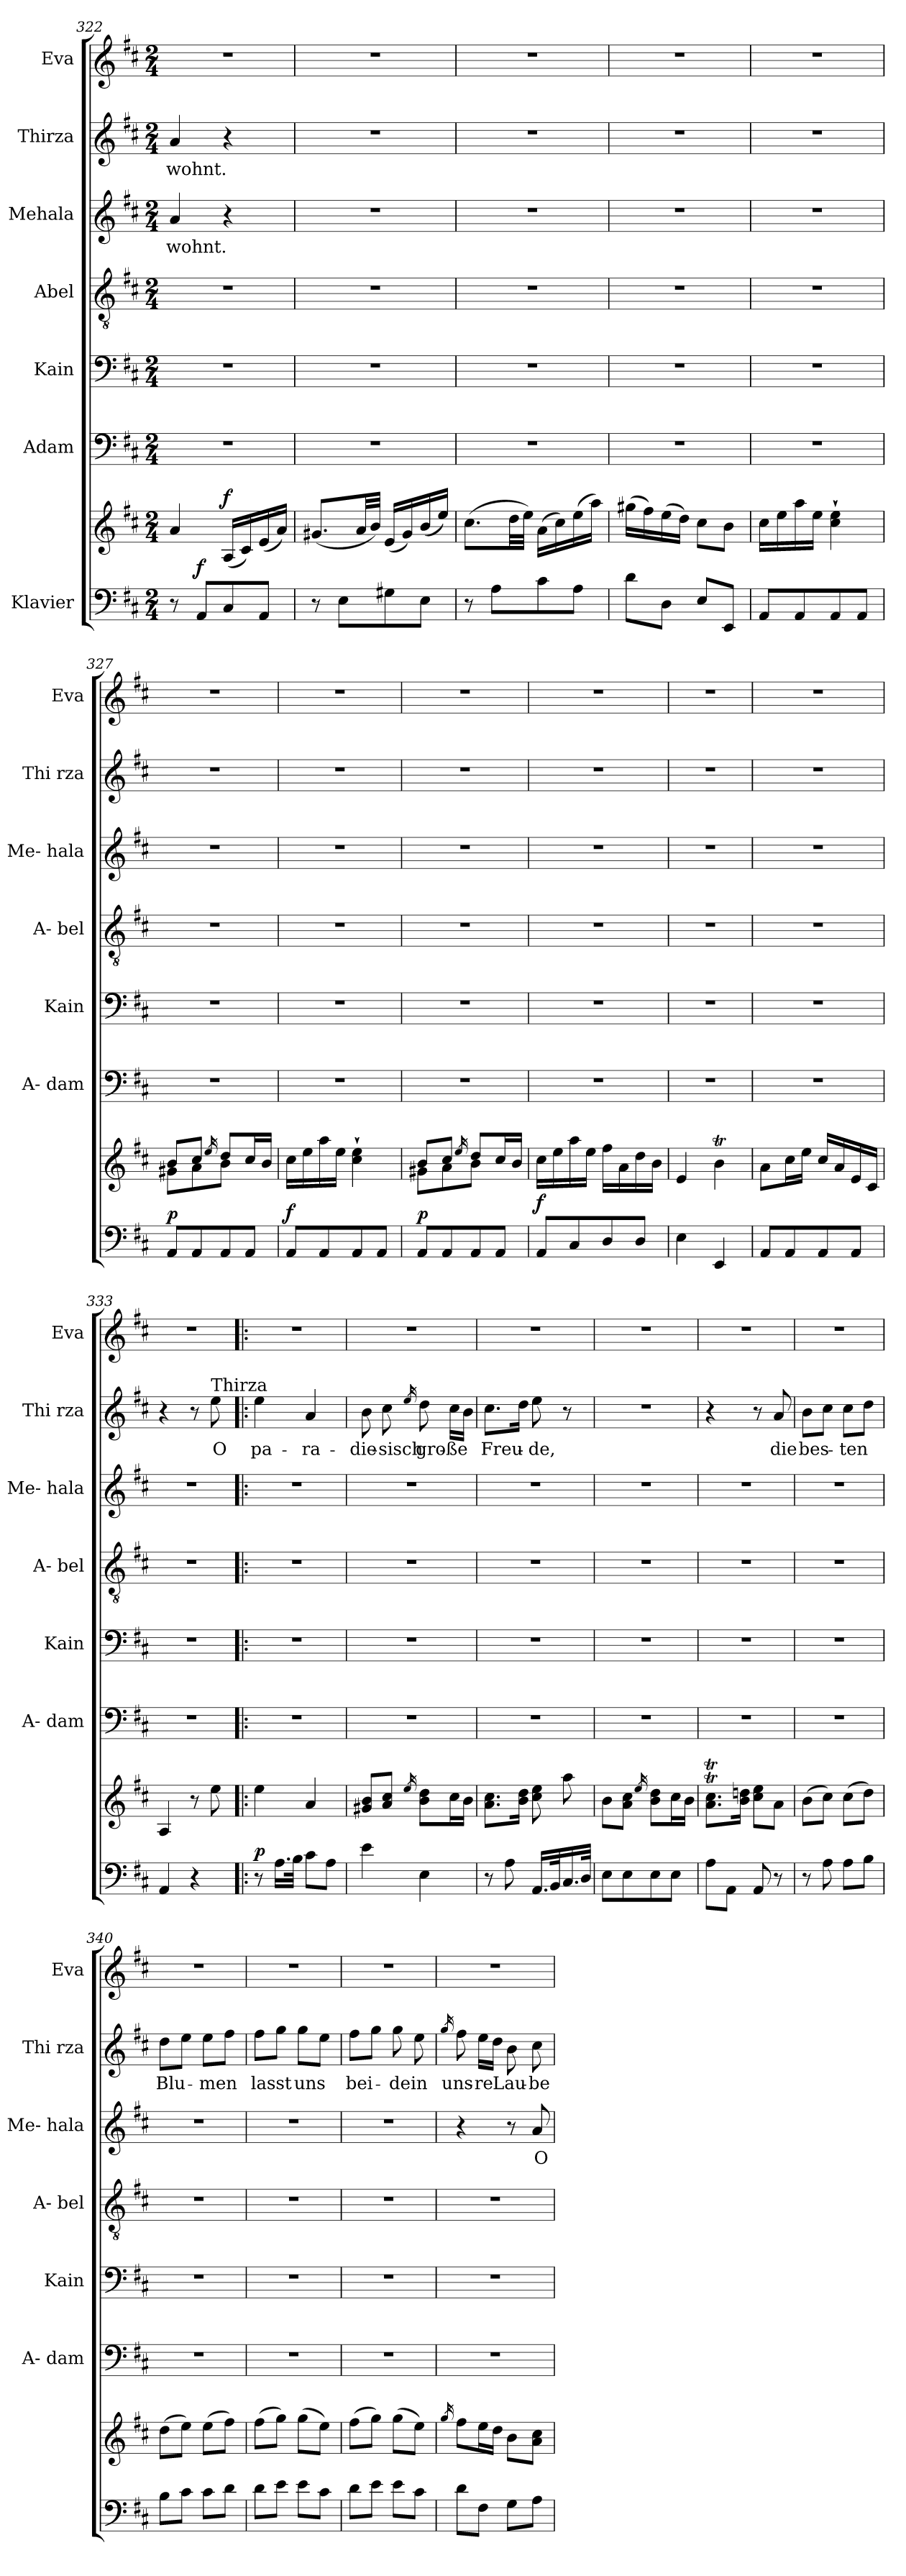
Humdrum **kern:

**kern	**kern	**dynam	**kern	**kern	**kern	**kern	**text	**kern	**text	**kern
*part7	*part7	*part7	*part6	*part5	*part4	*part3	*part3	*part2	*part2	*part1
*staff8	*staff7	*staff7/8	*staff6	*staff5	*staff4	*staff3	*staff3	*staff2	*staff2	*staff1
*I"Klavier	*	*	*I"Adam	*I"Kain	*I"Abel	*I"Mehala	*	*I"Thirza	*	*I"Eva
*	*	*	*I'A- dam	*I'Kain	*I'A- bel	*I'Me- hala	*	*I'Thi rza	*	*I'Eva
!!LO:PB:g=z
*clefF4	*clefG2	*	*clefF4	*clefF4	*clefGv2	*clefG2	*	*clefG2	*	*clefG2
*k[f#c#]	*k[f#c#]	*	*k[f#c#]	*k[f#c#]	*k[f#c#]	*k[f#c#]	*	*k[f#c#]	*	*k[f#c#]
*D:	*D:	*	*D:	*D:	*D:	*D:	*	*D:	*	*D:
*M2/4	*M2/4	*	*M2/4	*M2/4	*M2/4	*M2/4	*	*M2/4	*	*M2/4
=322	=322	=322	=322	=322	=322	=322	=322	=322	=322	=322
!	!	!	!	!	!	!	!LO:LY:b	!	!LO:LY:b	!
8r	4a/	.	2r	2r	2r	4a/	wohnt.	4a/	wohnt.	2r
!	!	!LO:DY:a=2	!	!	!	!	!	!	!	!
8AA/L	.	f	.	.	.	.	.	.	.	.
!	!	!LO:DY:a	!	!	!	!	!	!	!	!
8C#/	(<16A/LL	f	.	.	.	4r	.	4r	.	.
.	16c#/)	.	.	.	.	.	.	.	.	.
8AA/J	(<16e/	.	.	.	.	.	.	.	.	.
.	16a/JJ)	.	.	.	.	.	.	.	.	.
=323	=323	=323	=323	=323	=323	=323	=323	=323	=323	=323
8r	(<8.g#X/L	.	2r	2r	2r	2r	.	2r	.	2r
8E\L	.	.	.	.	.	.	.	.	.	.
.	32a/LL	.	.	.	.	.	.	.	.	.
.	32b/JJJ)	.	.	.	.	.	.	.	.	.
8G#X\	(<16e/LL	.	.	.	.	.	.	.	.	.
.	16g#/)	.	.	.	.	.	.	.	.	.
8E\J	(<16b/	.	.	.	.	.	.	.	.	.
.	16ee/JJ)	.	.	.	.	.	.	.	.	.
=324	=324	=324	=324	=324	=324	=324	=324	=324	=324	=324
8r	(>8.cc#\L	.	2r	2r	2r	2r	.	2r	.	2r
8A\L	.	.	.	.	.	.	.	.	.	.
.	32dd\LL	.	.	.	.	.	.	.	.	.
.	32ee\JJJ)	.	.	.	.	.	.	.	.	.
8c#\	(>16a\LL	.	.	.	.	.	.	.	.	.
.	16cc#\)	.	.	.	.	.	.	.	.	.
8A\J	(>16ee\	.	.	.	.	.	.	.	.	.
.	16aa\JJ)	.	.	.	.	.	.	.	.	.
=325	=325	=325	=325	=325	=325	=325	=325	=325	=325	=325
8d\L	(>16gg#X\LL	.	2r	2r	2r	2r	.	2r	.	2r
.	16ff#\)	.	.	.	.	.	.	.	.	.
8D\J	(>16ee\	.	.	.	.	.	.	.	.	.
.	16dd\JJ)	.	.	.	.	.	.	.	.	.
8E/L	8cc#\L	.	.	.	.	.	.	.	.	.
8EE/J	8b\J	.	.	.	.	.	.	.	.	.
=326	=326	=326	=326	=326	=326	=326	=326	=326	=326	=326
8AA/L	16cc#\LL	.	2r	2r	2r	2r	.	2r	.	2r
.	16ee\	.	.	.	.	.	.	.	.	.
8AA/	16aa\	.	.	.	.	.	.	.	.	.
.	16ee\JJ	.	.	.	.	.	.	.	.	.
8AA/	4cc#\`> 4ee\`>	.	.	.	.	.	.	.	.	.
8AA/J	.	.	.	.	.	.	.	.	.	.
=327	=327	=327	=327	=327	=327	=327	=327	=327	=327	=327
*	*^	*	*	*	*	*	*	*	*	*
!	!	!	!LO:DY:a=2	!	!	!	!	!	!	!	!
8AA/L	8b/L	8g#X\L	p	2r	2r	2r	2r	.	2r	.	2r
8AA/	8cc#/J	8a\	.	.	.	.	.	.	.	.	.
.	16qee/	.	.	.	.	.	.	.	.	.	.
8AA/	8dd/L	8b\J	.	.	.	.	.	.	.	.	.
8AA/J	16cc#/L	8ryy	.	.	.	.	.	.	.	.	.
.	16b/JJ	.	.	.	.	.	.	.	.	.	.
*	*v	*v	*	*	*	*	*	*	*	*	*
=328	=328	=328	=328	=328	=328	=328	=328	=328	=328	=328
!	!	!LO:DY:a=2	!	!	!	!	!	!	!	!
8AA/L	16cc#\LL	f	2r	2r	2r	2r	.	2r	.	2r
.	16ee\	.	.	.	.	.	.	.	.	.
8AA/	16aa\	.	.	.	.	.	.	.	.	.
.	16ee\JJ	.	.	.	.	.	.	.	.	.
8AA/	4cc#\`> 4ee\`>	.	.	.	.	.	.	.	.	.
8AA/J	.	.	.	.	.	.	.	.	.	.
!!LO:LB:g=z
=329	=329	=329	=329	=329	=329	=329	=329	=329	=329	=329
*	*^	*	*	*	*	*	*	*	*	*
!	!	!	!LO:DY:a=2	!	!	!	!	!	!	!	!
8AA/L	8b/L	8g#X\L	p	2r	2r	2r	2r	.	2r	.	2r
8AA/	8cc#/J	8a\	.	.	.	.	.	.	.	.	.
.	16qee/	.	.	.	.	.	.	.	.	.	.
8AA/	8dd/L	8b\J	.	.	.	.	.	.	.	.	.
8AA/J	16cc#/L	8ryy	.	.	.	.	.	.	.	.	.
.	16b/JJ	.	.	.	.	.	.	.	.	.	.
*	*v	*v	*	*	*	*	*	*	*	*	*
=330	=330	=330	=330	=330	=330	=330	=330	=330	=330	=330
!	!	!LO:DY:a=2	!	!	!	!	!	!	!	!
8AA/L	16cc#\LL	f	2r	2r	2r	2r	.	2r	.	2r
.	16ee\	.	.	.	.	.	.	.	.	.
8C#/	16aa\	.	.	.	.	.	.	.	.	.
.	16ee\JJ	.	.	.	.	.	.	.	.	.
8D/	16ff#\LL	.	.	.	.	.	.	.	.	.
.	16a\	.	.	.	.	.	.	.	.	.
8D/J	16dd\	.	.	.	.	.	.	.	.	.
.	16b\JJ	.	.	.	.	.	.	.	.	.
=331	=331	=331	=331	=331	=331	=331	=331	=331	=331	=331
4E\	4e/	.	2r	2r	2r	2r	.	2r	.	2r
4EE/	4bT\	.	.	.	.	.	.	.	.	.
=332	=332	=332	=332	=332	=332	=332	=332	=332	=332	=332
8AA/L	8a\L	.	2r	2r	2r	2r	.	2r	.	2r
8AA/	16cc#\L	.	.	.	.	.	.	.	.	.
.	16ee\JJ	.	.	.	.	.	.	.	.	.
8AA/	16cc#/LL	.	.	.	.	.	.	.	.	.
.	16a/	.	.	.	.	.	.	.	.	.
8AA/J	16e/	.	.	.	.	.	.	.	.	.
.	16c#/JJ	.	.	.	.	.	.	.	.	.
=333	=333	=333	=333	=333	=333	=333	=333	=333	=333	=333
4AA/	4A/	.	2r	2r	2r	2r	.	4r	.	2r
4r	8r	.	.	.	.	.	.	8r	.	.
!	!	!	!	!	!	!	!	!LO:TX:a:t=Thirza	!	!
!	!	!	!	!	!	!	!	!	!LO:LY:b	!
.	8ee\	.	.	.	.	.	.	8ee\	O	.
=334!|:	=334!|:	=334!|:	=334!|:	=334!|:	=334!|:	=334!|:	=334!|:	=334!|:	=334!|:	=334!|:
!	!	!LO:DY:a=2	!	!	!	!	!	!	!LO:LY:b	!
8r	4ee\	p	2r	2r	2r	2r	.	4ee\	pa-	2r
16.A\LL	.	.	.	.	.	.	.	.	.	.
32B\JJk	.	.	.	.	.	.	.	.	.	.
!	!	!	!	!	!	!	!	!	!LO:LY:b	!
8c#\L	4a/	.	.	.	.	.	.	4a/	-ra-	.
8A\J	.	.	.	.	.	.	.	.	.	.
=335	=335	=335	=335	=335	=335	=335	=335	=335	=335	=335
!	!	!	!	!	!	!	!	!	!LO:LY:b	!
4e\	8g#X/ 8b/L	.	2r	2r	2r	2r	.	8b\	-die-	2r
!	!	!	!	!	!	!	!	!	!LO:LY:b	!
.	8a/ 8cc#/J	.	.	.	.	.	.	8cc#\	-sisch	.
.	16qee/	.	.	.	.	.	.	16qee/	.	.
!	!	!	!	!	!	!	!	!	!LO:LY:b	!
4E\	8b\ 8dd\L	.	.	.	.	.	.	8dd\	gro-	.
!	!	!	!	!	!	!	!	!	!LO:LY:b	!
.	16cc#\L	.	.	.	.	.	.	16cc#\LL	-ße	.
.	16b\JJ	.	.	.	.	.	.	16b\JJ	.	.
!!LO:PB:g=z
=336	=336	=336	=336	=336	=336	=336	=336	=336	=336	=336
!	!	!	!	!	!	!	!	!	!LO:LY:b	!
8r	8.a\ 8.cc#\L	.	2r	2r	2r	2r	.	8.cc#\L	Freu-	2r
8A\	.	.	.	.	.	.	.	.	.	.
.	16b\ 16dd\Jk	.	.	.	.	.	.	16dd\Jk	.	.
!	!	!	!	!	!	!	!	!	!LO:LY:b	!
16.AA/LL	8cc#\ 8ee\	.	.	.	.	.	.	8ee\	-de,	.
32BB/k	.	.	.	.	.	.	.	.	.	.
16.C#/	8aa\	.	.	.	.	.	.	8r	.	.
32D/JJk	.	.	.	.	.	.	.	.	.	.
=337	=337	=337	=337	=337	=337	=337	=337	=337	=337	=337
8E\L	8b\L	.	2r	2r	2r	2r	.	2r	.	2r
8E\	8a\ 8cc#\J	.	.	.	.	.	.	.	.	.
.	16qee/	.	.	.	.	.	.	.	.	.
8E\	8b\ 8dd\L	.	.	.	.	.	.	.	.	.
8E\J	16cc#\L	.	.	.	.	.	.	.	.	.
.	16b\JJ	.	.	.	.	.	.	.	.	.
=338	=338	=338	=338	=338	=338	=338	=338	=338	=338	=338
8A\L	8.a\T 8.cc#\TL	.	2r	2r	2r	2r	.	4r	.	2r
8AA\J	.	.	.	.	.	.	.	.	.	.
.	16b\ 16dd\Jk	.	.	.	.	.	.	.	.	.
8AA/	8cc#\ 8ee\L	.	.	.	.	.	.	8r	.	.
!	!	!	!	!	!	!	!	!	!LO:LY:b	!
8r	8a\J	.	.	.	.	.	.	8a/	die	.
=339	=339	=339	=339	=339	=339	=339	=339	=339	=339	=339
!	!	!	!	!	!	!	!	!	!LO:LY:b	!
8r	(>8b\L	.	2r	2r	2r	2r	.	8b\L	bes-	2r
8A\	8cc#\J)	.	.	.	.	.	.	8cc#\J	.	.
!	!	!	!	!	!	!	!	!	!LO:LY:b	!
8A\L	(>8cc#\L	.	.	.	.	.	.	8cc#\L	-ten	.
8B\J	8dd\J)	.	.	.	.	.	.	8dd\J	.	.
=340	=340	=340	=340	=340	=340	=340	=340	=340	=340	=340
!	!	!	!	!	!	!	!	!	!LO:LY:b	!
8B\L	(>8dd\L	.	2r	2r	2r	2r	.	8dd\L	Blu-	2r
8c#\J	8ee\J)	.	.	.	.	.	.	8ee\J	.	.
!	!	!	!	!	!	!	!	!	!LO:LY:b	!
8c#\L	(>8ee\L	.	.	.	.	.	.	8ee\L	-men	.
8d\J	8ff#\J)	.	.	.	.	.	.	8ff#\J	.	.
=341	=341	=341	=341	=341	=341	=341	=341	=341	=341	=341
!	!	!	!	!	!	!	!	!	!LO:LY:b	!
8d\L	(>8ff#\L	.	2r	2r	2r	2r	.	8ff#\L	lasst	2r
8e\J	8gg\J)	.	.	.	.	.	.	8gg\J	.	.
!	!	!	!	!	!	!	!	!	!LO:LY:b	!
8e\L	(>8gg\L	.	.	.	.	.	.	8gg\L	uns	.
8c#\J	8ee\J)	.	.	.	.	.	.	8ee\J	.	.
!!LO:LB:g=z
=342	=342	=342	=342	=342	=342	=342	=342	=342	=342	=342
!	!	!	!	!	!	!	!	!	!LO:LY:b	!
8d\L	(>8ff#\L	.	2r	2r	2r	2r	.	8ff#\L	bei-	2r
8e\J	8gg\J)	.	.	.	.	.	.	8gg\J	.	.
!	!	!	!	!	!	!	!	!	!LO:LY:b	!
8e\L	(>8gg\L	.	.	.	.	.	.	8gg\	-de	.
!	!	!	!	!	!	!	!	!	!LO:LY:b	!
8c#\J	8ee\J)	.	.	.	.	.	.	8ee\	in	.
=343	=343	=343	=343	=343	=343	=343	=343	=343	=343	=343
.	16qgg/	.	.	.	.	.	.	16qgg/	.	.
!	!	!	!	!	!	!	!	!	!LO:LY:b	!
8d\L	8ff#\L	.	2r	2r	2r	4r	.	8ff#\	uns-	2r
!	!	!	!	!	!	!	!	!	!LO:LY:b	!
8F#\J	16ee\L	.	.	.	.	.	.	16ee\LL	-re	.
.	16dd\JJ	.	.	.	.	.	.	16dd\JJ	.	.
!	!	!	!	!	!	!	!	!	!LO:LY:b	!
8G\L	8b\L	.	.	.	.	8r	.	8b\	Lau-	.
!	!	!	!	!	!	!	!LO:LY:b	!	!LO:LY:b	!
8A\J	8a\ 8cc#\J	.	.	.	.	8a/	O	8cc#\	-be	.
=	=	=	=	=	=	=	=	=	=	=
*-	*-	*-	*-	*-	*-	*-	*-	*-	*-	*-
